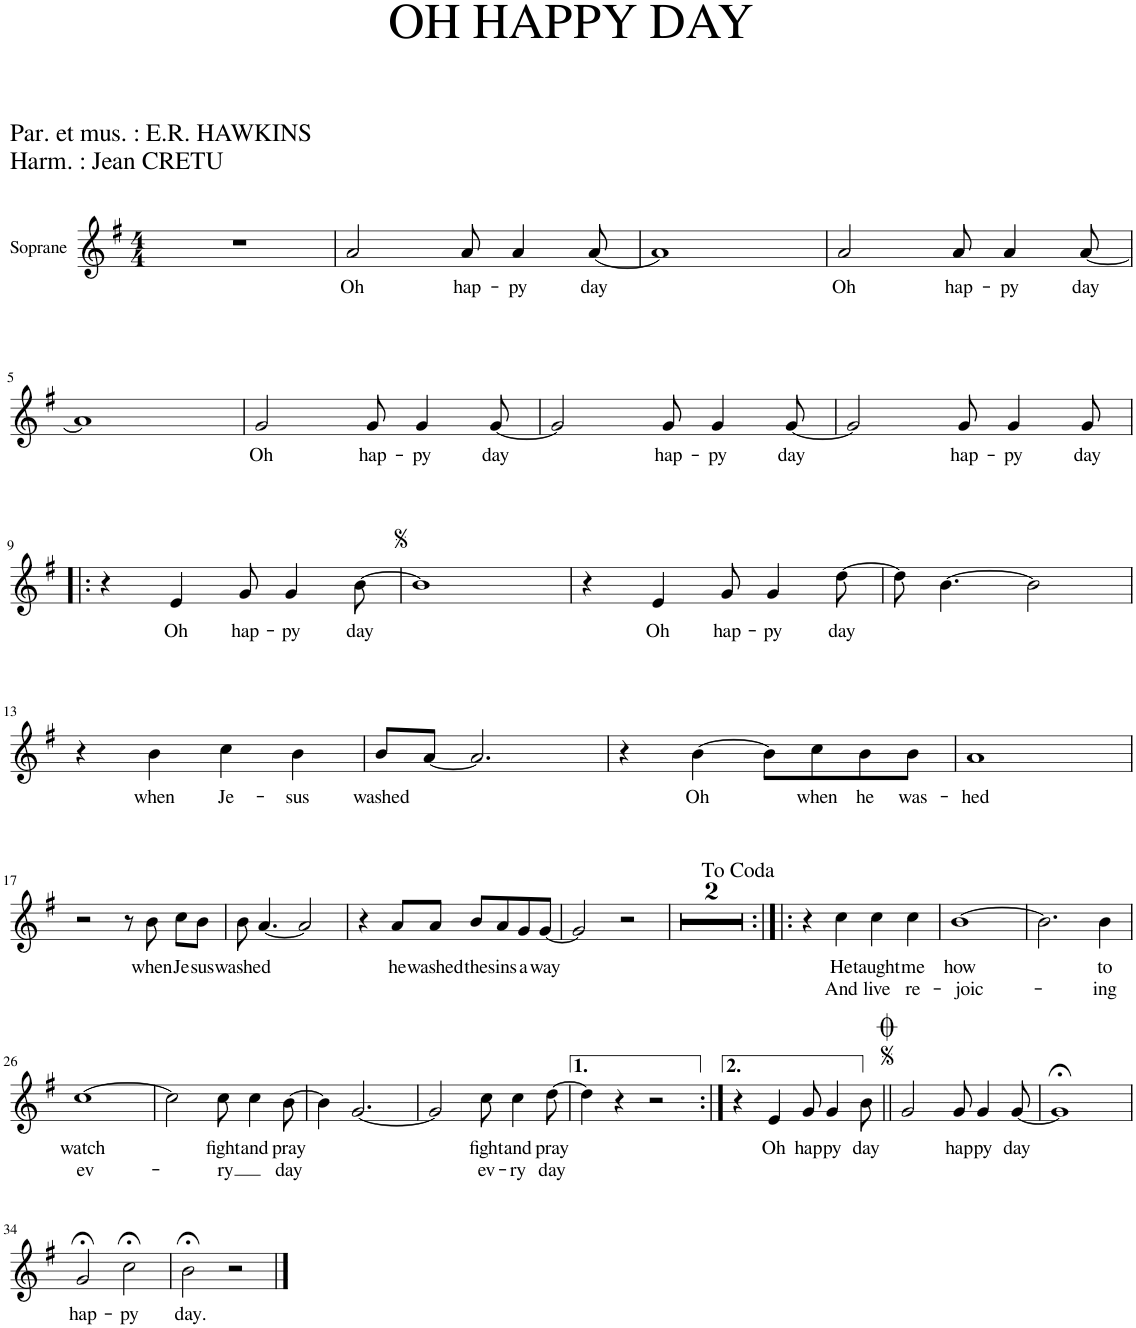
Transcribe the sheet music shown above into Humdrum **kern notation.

**kern	**text	**text
*part1	*part1	*part1
*staff1	*staff1	*staff1
*I"Soprane	*	*
*clefG2	*	*
*k[f#]	*	*
*M4/4	*	*
=1	=1	=1
1r	.	.
=2	=2	=2
!	!LO:LY:b	!
2a/	Oh	.
!	!LO:LY:b	!
8a/	hap-	.
!	!LO:LY:b	!
4a/	-py	.
!	!LO:LY:b	!
[8a/	day	.
=3	=3	=3
1a]	.	.
=4	=4	=4
!	!LO:LY:b	!
2a/	Oh	.
!	!LO:LY:b	!
8a/	hap-	.
!	!LO:LY:b	!
4a/	-py	.
!	!LO:LY:b	!
[8a/	day	.
!!LO:LB:g=z
=5	=5	=5
1a]	.	.
=6	=6	=6
!	!LO:LY:b	!
2g/	Oh	.
!	!LO:LY:b	!
8g/	hap-	.
!	!LO:LY:b	!
4g/	-py	.
!	!LO:LY:b	!
[8g/	day	.
=7	=7	=7
2g/]	.	.
!	!LO:LY:b	!
8g/	hap-	.
!	!LO:LY:b	!
4g/	-py	.
!	!LO:LY:b	!
[8g/	day	.
=8	=8	=8
2g/]	.	.
!	!LO:LY:b	!
8g/	hap-	.
!	!LO:LY:b	!
4g/	-py	.
!	!LO:LY:b	!
8g/	day	.
!!LO:LB:g=z
=9!|:	=9!|:	=9!|:
4r	.	.
!	!LO:LY:b	!
4e/	Oh	.
!	!LO:LY:b	!
8g/	hap-	.
!	!LO:LY:b	!
4g/	-py	.
!	!LO:LY:b	!
[8b\	day	.
=10	=10	=10
1b]	.	.
=11	=11	=11
4r	.	.
!	!LO:LY:b	!
4e/	Oh	.
!	!LO:LY:b	!
8g/	hap-	.
!	!LO:LY:b	!
4g/	-py	.
!	!LO:LY:b	!
[8dd\	day	.
=12	=12	=12
8dd\]	.	.
[4.b\	.	.
2b\]	.	.
!!LO:LB:g=z
=13	=13	=13
4r	.	.
!	!LO:LY:b	!
4b\	when	.
!	!LO:LY:b	!
4cc\	Je-	.
!	!LO:LY:b	!
4b\	-sus	.
=14	=14	=14
!	!LO:LY:b	!
8b/L	washed	.
[8a/J	.	.
2.a/]	.	.
=15	=15	=15
4r	.	.
!	!LO:LY:b	!
[4b\	Oh	.
8b\L]	.	.
!	!LO:LY:b	!
8cc\	when	.
!	!LO:LY:b	!
8b\	he	.
!	!LO:LY:b	!
8b\J	was-	.
=16	=16	=16
!	!LO:LY:b	!
1a	-hed	.
!!LO:LB:g=z
=17	=17	=17
2r	.	.
8r	.	.
!	!LO:LY:b	!
8b\	when	.
!	!LO:LY:b	!
8cc\L	Je-	.
!	!LO:LY:b	!
8b\J	-sus	.
=18	=18	=18
!	!LO:LY:b	!
8b\	washed	.
[4.a/	.	.
2a/]	.	.
=19	=19	=19
4r	.	.
!	!LO:LY:b	!
8a/L	he	.
!	!LO:LY:b	!
8a/J	washed	.
!	!LO:LY:b	!
8b/L	the	.
!	!LO:LY:b	!
8a/	sins	.
!	!LO:LY:b	!
8g/	a-	.
!	!LO:LY:b	!
[8g/J	-way	.
=20	=20	=20
2g/]	.	.
2r	.	.
=21	=21	=21
1r	.	.
=22	=22	=22
1r	.	.
=23:|!|:	=23:|!|:	=23:|!|:
4r	.	.
!	!LO:LY:b	!LO:LY:b
4cc\	He	And
!	!LO:LY:b	!LO:LY:b
4cc\	taught	live
!	!LO:LY:b	!LO:LY:b
4cc\	me	re-
=24	=24	=24
!	!LO:LY:b	!LO:LY:b
[1b	how	-joic-
=25	=25	=25
2.b\]	.	.
!	!LO:LY:b	!LO:LY:b
4b\	to	-ing
!!LO:LB:g=z
=26	=26	=26
!	!LO:LY:b	!LO:LY:b
[1cc	watch	ev-
=27	=27	=27
2cc\]	.	.
!	!LO:LY:b	!LO:LY:b
8cc\	fight	-ry
!	!LO:LY:b	!
4cc\	and	.
!	!LO:LY:b	!LO:LY:b
[8b\	pray	day
=28	=28	=28
4b\]	.	.
[2.g/	.	.
=29	=29	=29
2g/]	.	.
!	!LO:LY:b	!LO:LY:b
8cc\	fight	ev-
!	!LO:LY:b	!LO:LY:b
4cc\	and	-ry
!	!LO:LY:b	!LO:LY:b
[8dd\	pray	day
=30	=30	=30
4dd\]	.	.
4r	.	.
2r	.	.
=31:|!	=31:|!	=31:|!
4r	.	.
!	!LO:LY:b	!
4e/	Oh	.
!	!LO:LY:b	!
8g/	hap-	.
!	!LO:LY:b	!
4g/	-py	.
!	!LO:LY:b	!
8b\	day	.
=32||	=32||	=32||
2g/	.	.
!	!LO:LY:b	!
8g/	hap-	.
!	!LO:LY:b	!
4g/	-py	.
!	!LO:LY:b	!
[8g/	day	.
=33	=33	=33
1g;<]	.	.
!!LO:LB:g=z
=34	=34	=34
!	!LO:LY:b	!
2g;</	hap-	.
!	!LO:LY:b	!
2cc;<\	-py	.
=	=	=
*-	*-	*-
